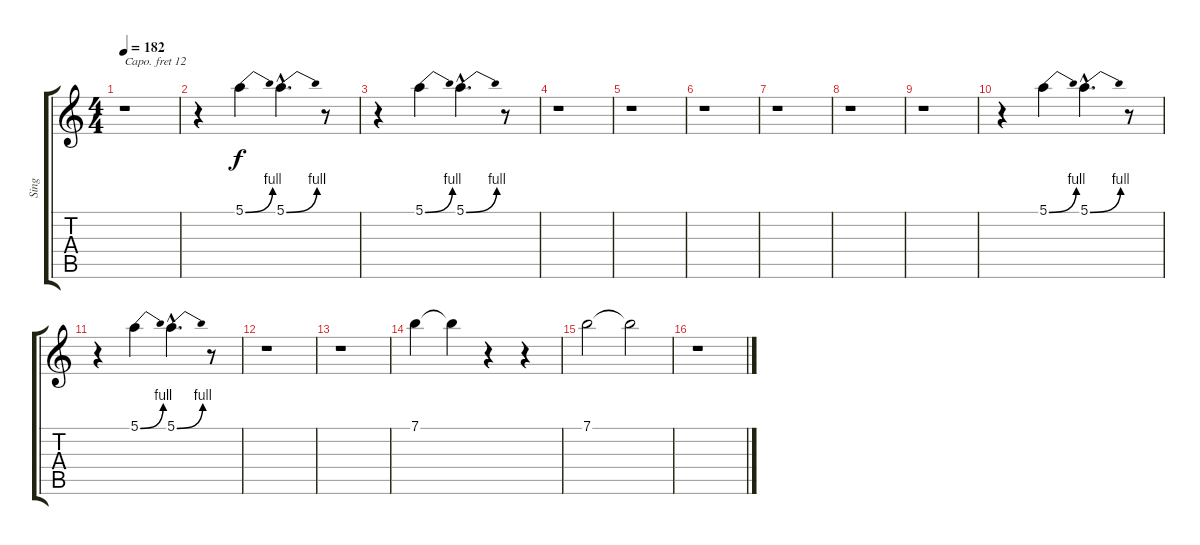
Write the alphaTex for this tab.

\track ("Sing" "Sing") {instrument panflute}
\staff {score tabs}
\capo 12
\tuning (E4 B3 G3 D3 A2 E2) {hide}
\ts (4 4)
\tempo 182
\clef g2
\ks c
r.1{dy f} |
r.4 5.1{be (bend 0 0 60 4)}.4 5.1{be (bend 0 0 60 4) hac}.4{d} r.8 |
r.4 5.1{be (bend 0 0 60 4)}.4 5.1{be (bend 0 0 60 4) hac}.4{d} r.8 |
r.1 |
r.1 |
r.1 |
r.1 |
r.1 |
r.1 |
r.4 5.1{be (bend 0 0 60 4)}.4 5.1{be (bend 0 0 60 4) hac}.4{d} r.8 |
r.4 5.1{be (bend 0 0 60 4)}.4 5.1{be (bend 0 0 60 4) hac}.4{d} r.8 |
r.1 |
r.1 |
7.1.4 7.1{t}.4 r.4 r.4 |
7.1.2 7.1{t}.2 |
r.1
